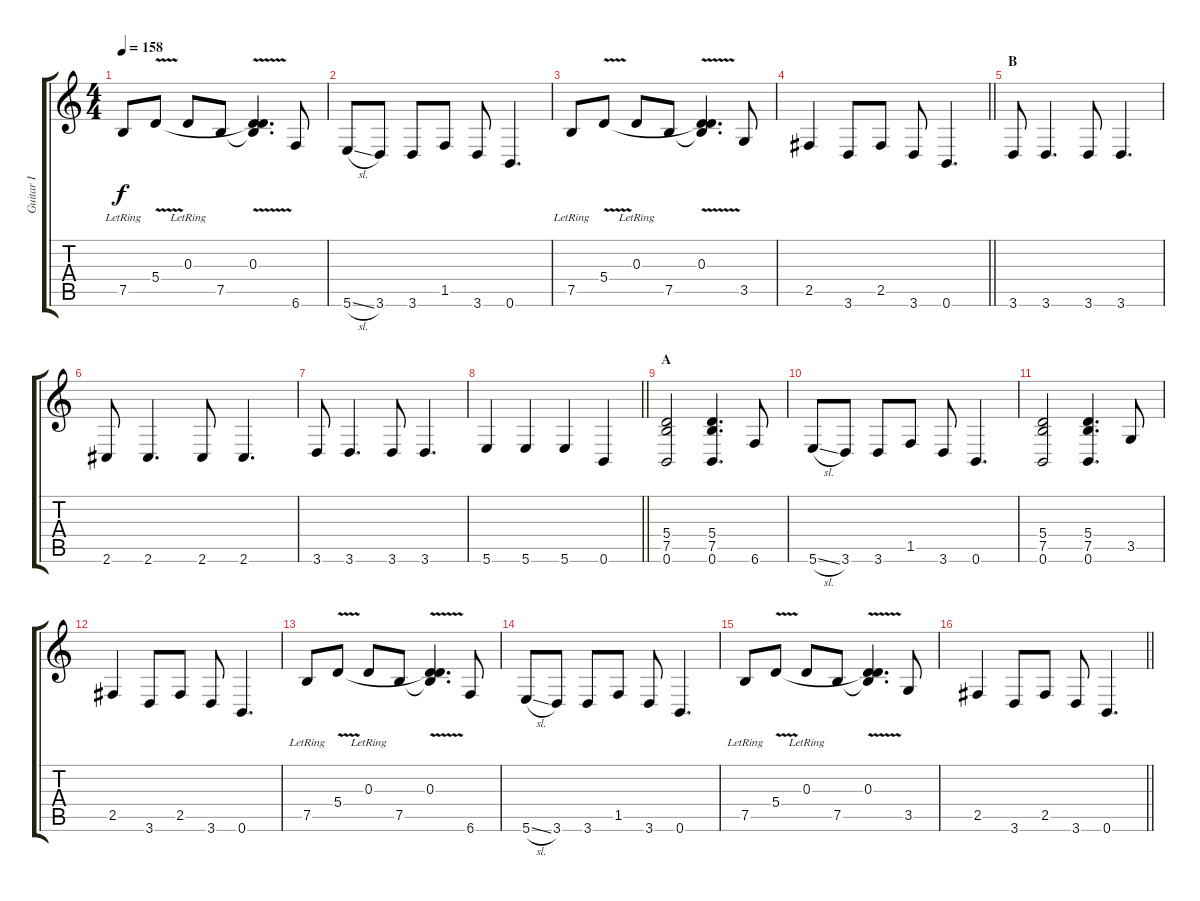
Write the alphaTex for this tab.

\track ("Guitar I" "Guitar I") {instrument overdrivenguitar}
\staff {score tabs}
\tuning (B3 Gb3 D3 A2 E2 B1) {hide}
\ts (4 4)
\tempo 158
\clef g2
\ks c
7.5{lr}.8{dy f} 5.4{v}.8 0.3{lr}.8 7.5.8 (0.3 5.4{t} 7.5{t}).4{d} 6.6.8 |
5.6{sl}.8 3.6.8 3.6.8 1.5.8 3.6.8 0.6.4{d} |
7.5{lr}.8 5.4{v}.8 0.3{lr}.8 7.5.8 (0.3 5.4{t} 7.5{t}).4{d} 3.5.8 |
\barLineRight lightlight
2.5.4 3.6.8 2.5.8 3.6.8 0.6.4{d} |
\section ("" "B")
3.6.8 3.6.4{d} 3.6.8 3.6.4{d} |
2.6.8 2.6.4{d} 2.6.8 2.6.4{d} |
3.6.8 3.6.4{d} 3.6.8 3.6.4{d} |
\barLineRight lightlight
5.6.4 5.6.4 5.6.4 0.6.4 |
\section ("" "A")
(5.4 7.5 0.6).2 (5.4 7.5 0.6).4{d} 6.6.8 |
5.6{sl}.8 3.6.8 3.6.8 1.5.8 3.6.8 0.6.4{d} |
(5.4 7.5 0.6).2 (5.4 7.5 0.6).4{d} 3.5.8 |
2.5.4 3.6.8 2.5.8 3.6.8 0.6.4{d} |
7.5{lr}.8 5.4{v}.8 0.3{lr}.8 7.5.8 (0.3 5.4{t} 7.5{t}).4{d} 6.6.8 |
5.6{sl}.8 3.6.8 3.6.8 1.5.8 3.6.8 0.6.4{d} |
7.5{lr}.8 5.4{v}.8 0.3{lr}.8 7.5.8 (0.3 5.4{t} 7.5{t}).4{d} 3.5.8 |
\barLineRight lightlight
2.5.4 3.6.8 2.5.8 3.6.8 0.6.4{d}
